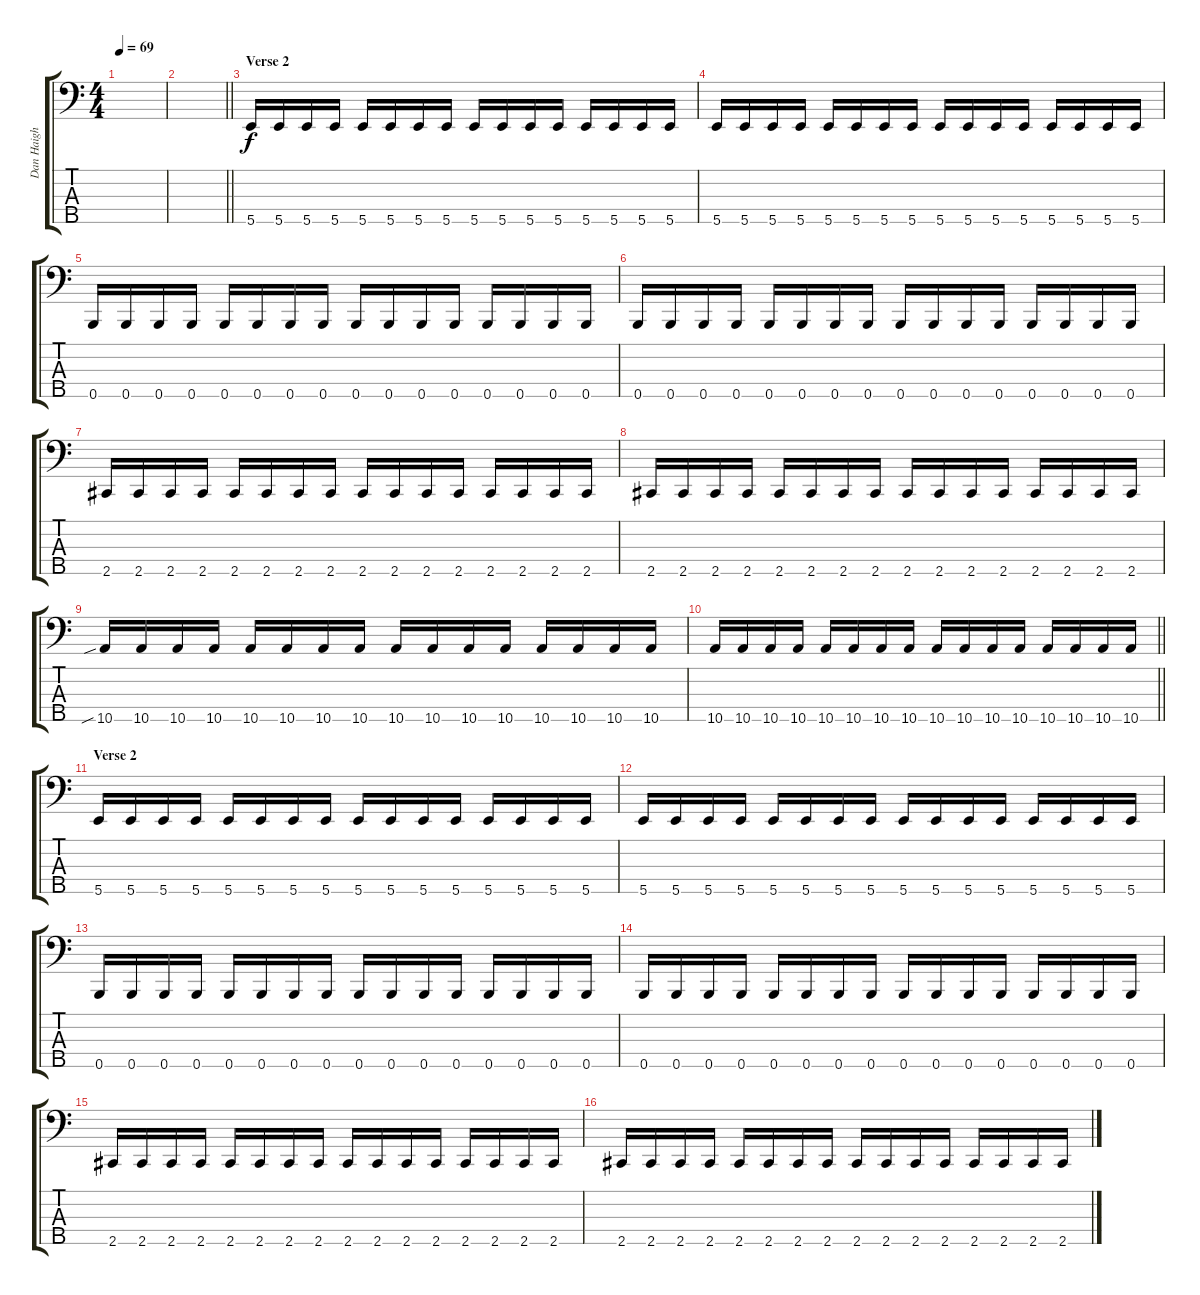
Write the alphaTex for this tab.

\track ("Dan Haigh" "Dan Haigh") {instrument electricbassfinger}
\staff {score tabs}
\tuning (G2 D2 A1 E1 B0) {hide}
\ts (4 4)
\tempo 69
\clef f4
\ks c
|
\barLineRight lightlight
|
\section ("" "Verse 2")
5.5.16 5.5.16 5.5.16 5.5.16 5.5.16 5.5.16 5.5.16 5.5.16 5.5.16 5.5.16 5.5.16 5.5.16 5.5.16 5.5.16 5.5.16 5.5.16 |
5.5.16 5.5.16 5.5.16 5.5.16 5.5.16 5.5.16 5.5.16 5.5.16 5.5.16 5.5.16 5.5.16 5.5.16 5.5.16 5.5.16 5.5.16 5.5.16 |
0.5.16 0.5.16 0.5.16 0.5.16 0.5.16 0.5.16 0.5.16 0.5.16 0.5.16 0.5.16 0.5.16 0.5.16 0.5.16 0.5.16 0.5.16 0.5.16 |
0.5.16 0.5.16 0.5.16 0.5.16 0.5.16 0.5.16 0.5.16 0.5.16 0.5.16 0.5.16 0.5.16 0.5.16 0.5.16 0.5.16 0.5.16 0.5.16 |
2.5.16 2.5.16 2.5.16 2.5.16 2.5.16 2.5.16 2.5.16 2.5.16 2.5.16 2.5.16 2.5.16 2.5.16 2.5.16 2.5.16 2.5.16 2.5.16 |
2.5.16 2.5.16 2.5.16 2.5.16 2.5.16 2.5.16 2.5.16 2.5.16 2.5.16 2.5.16 2.5.16 2.5.16 2.5.16 2.5.16 2.5.16 2.5.16 |
10.5{sib}.16 10.5.16 10.5.16 10.5.16 10.5.16 10.5.16 10.5.16 10.5.16 10.5.16 10.5.16 10.5.16 10.5.16 10.5.16 10.5.16 10.5.16 10.5.16 |
\barLineRight lightlight
10.5.16 10.5.16 10.5.16 10.5.16 10.5.16 10.5.16 10.5.16 10.5.16 10.5.16 10.5.16 10.5.16 10.5.16 10.5.16 10.5.16 10.5.16 10.5.16 |
\section ("" "Verse 2")
5.5.16 5.5.16 5.5.16 5.5.16 5.5.16 5.5.16 5.5.16 5.5.16 5.5.16 5.5.16 5.5.16 5.5.16 5.5.16 5.5.16 5.5.16 5.5.16 |
5.5.16 5.5.16 5.5.16 5.5.16 5.5.16 5.5.16 5.5.16 5.5.16 5.5.16 5.5.16 5.5.16 5.5.16 5.5.16 5.5.16 5.5.16 5.5.16 |
0.5.16 0.5.16 0.5.16 0.5.16 0.5.16 0.5.16 0.5.16 0.5.16 0.5.16 0.5.16 0.5.16 0.5.16 0.5.16 0.5.16 0.5.16 0.5.16 |
0.5.16 0.5.16 0.5.16 0.5.16 0.5.16 0.5.16 0.5.16 0.5.16 0.5.16 0.5.16 0.5.16 0.5.16 0.5.16 0.5.16 0.5.16 0.5.16 |
2.5.16 2.5.16 2.5.16 2.5.16 2.5.16 2.5.16 2.5.16 2.5.16 2.5.16 2.5.16 2.5.16 2.5.16 2.5.16 2.5.16 2.5.16 2.5.16 |
2.5.16 2.5.16 2.5.16 2.5.16 2.5.16 2.5.16 2.5.16 2.5.16 2.5.16 2.5.16 2.5.16 2.5.16 2.5.16 2.5.16 2.5.16 2.5.16
